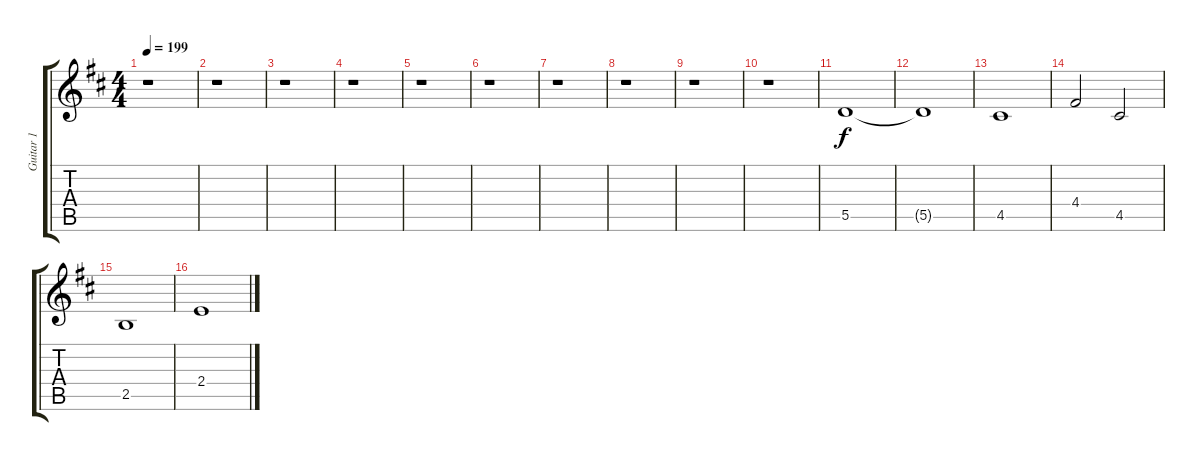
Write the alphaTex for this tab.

\track ("Guitar 1" "Guitar 1") {instrument distortionguitar}
\staff {score tabs}
\tuning (E4 B3 G3 D3 A2 E2) {hide}
\ts (4 4)
\tempo 199
\clef g2
\ks d
r.1{dy f} |
r.1 |
r.1 |
r.1 |
r.1 |
r.1 |
r.1 |
r.1 |
r.1 |
r.1 |
5.5.1 |
5.5{t}.1 |
4.5.1 |
4.4.2 4.5.2 |
2.5.1 |
2.4.1
